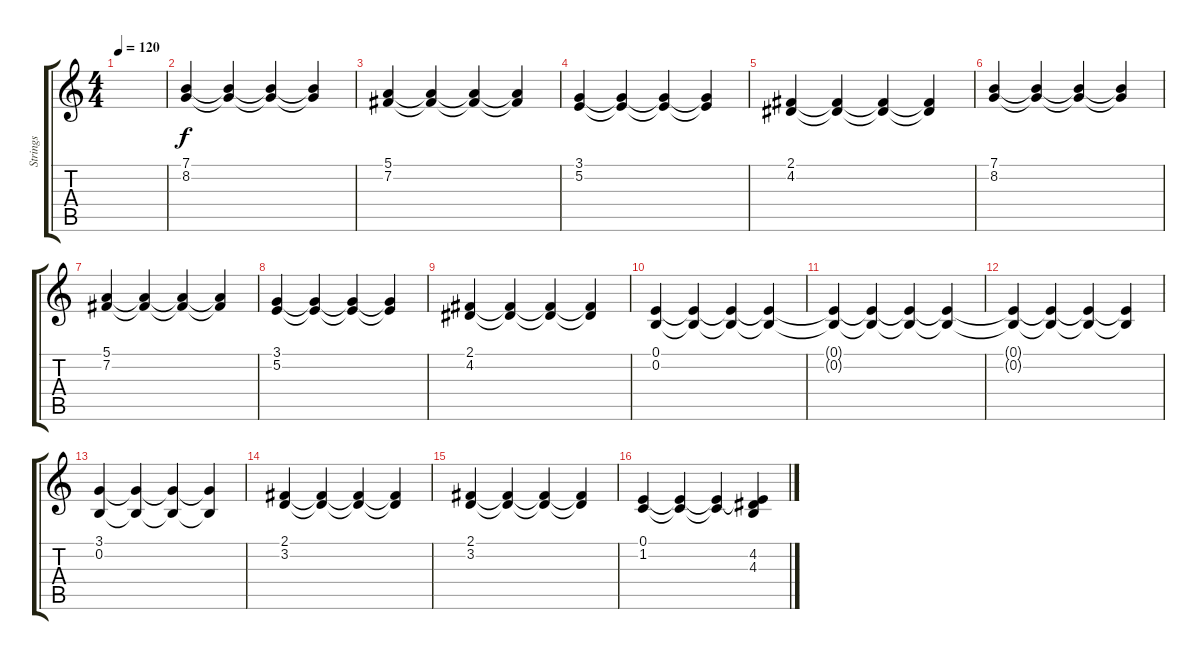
\track ("Strings" "Strings") {instrument stringensemble1}
\staff {score tabs}
\tuning (E4 B3 G3 D3 A2 E2) {hide}
\ts (4 4)
\tempo 120
\clef g2
\ks c
|
(7.1 8.2).4 (7.1{t} 8.2{t}).4 (7.1{t} 8.2{t}).4 (7.1{t} 8.2{t}).4 |
(5.1 7.2).4 (5.1{t} 7.2{t}).4 (5.1{t} 7.2{t}).4 (5.1{t} 7.2{t}).4 |
(3.1 5.2).4 (3.1{t} 5.2{t}).4 (3.1{t} 5.2{t}).4 (3.1{t} 5.2{t}).4 |
(2.1 4.2).4 (2.1{t} 4.2{t}).4 (2.1{t} 4.2{t}).4 (2.1{t} 4.2{t}).4 |
(7.1 8.2).4 (7.1{t} 8.2{t}).4 (7.1{t} 8.2{t}).4 (7.1{t} 8.2{t}).4 |
(5.1 7.2).4 (5.1{t} 7.2{t}).4 (5.1{t} 7.2{t}).4 (5.1{t} 7.2{t}).4 |
(3.1 5.2).4 (3.1{t} 5.2{t}).4 (3.1{t} 5.2{t}).4 (3.1{t} 5.2{t}).4 |
(2.1 4.2).4 (2.1{t} 4.2{t}).4 (2.1{t} 4.2{t}).4 (2.1{t} 4.2{t}).4 |
(0.1 0.2).4 (0.1{t} 0.2{t}).4 (0.1{t} 0.2{t}).4 (0.1{t} 0.2{t}).4 |
(0.1{t} 0.2{t}).4 (0.1{t} 0.2{t}).4 (0.1{t} 0.2{t}).4 (0.1{t} 0.2{t}).4 |
(0.1{t} 0.2{t}).4 (0.1{t} 0.2{t}).4 (0.1{t} 0.2{t}).4 (0.1{t} 0.2{t}).4 |
(3.1 0.2).4 (3.1{t} 0.2{t}).4 (3.1{t} 0.2{t}).4 (3.1{t} 0.2{t}).4 |
(2.1 3.2).4 (2.1{t} 3.2{t}).4 (2.1{t} 3.2{t}).4 (2.1{t} 3.2{t}).4 |
(2.1 3.2).4 (2.1{t} 3.2{t}).4 (2.1{t} 3.2{t}).4 (2.1{t} 3.2{t}).4 |
(0.1 1.2).4 (0.1{t} 1.2{t}).4 (0.1{t} 1.2{t}).4 (0.1{t} 4.2 4.3).4
